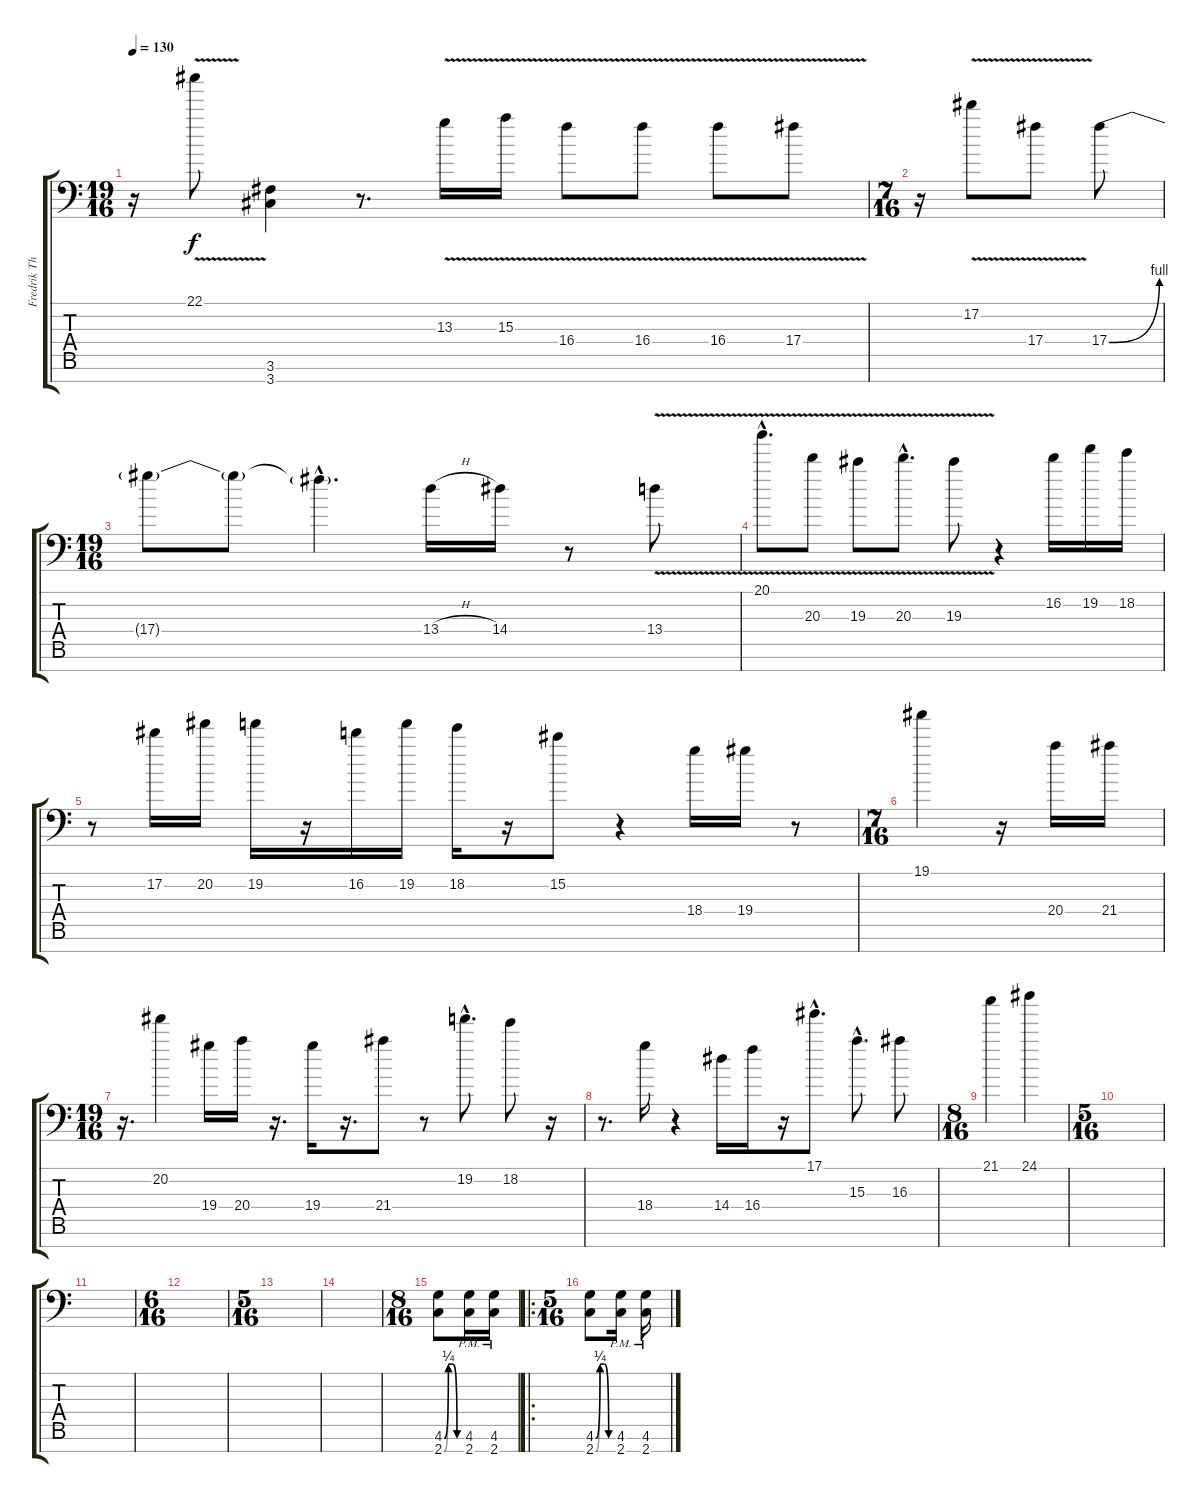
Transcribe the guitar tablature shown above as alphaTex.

\track ("Fredrik Thordendal - Lead Guitar God" "Fredrik Th") {instrument distortionguitar}
\staff {score tabs}
\tuning (Eb4 Bb3 Gb3 Db3 Ab2 Eb2 Bb1) {hide}
\ts (19 16)
\tempo 130
\clef f4
\ks c
r.16{dy f} 22.1{v}.8{volume 12} (3.6 3.7).4{volume 16 instrument pad6metallic} r.8{d} 13.3{v}.16{volume 12 instrument distortionguitar} 15.3{v}.16 16.4{v}.8 16.4{v}.8 16.4{v}.8 17.4{v}.8 |
\ts (7 16)
r.16 17.2{v}.8 17.4{v}.8 17.4{be (bend 0 0 60 4)}.8 |
\ts (19 16)
17.4{t}.8 17.4{t}.8 17.4{hac t}.4{d} 13.4{h}.16 14.4.16 r.8 13.4{v}.8 |
20.1{v hac}.8{d} 20.3{v}.8 19.3{v}.8 20.3{v hac}.8{d} 19.3{v}.8 r.4 16.2.16 19.2.16 18.2.16 |
r.8 17.2.16 20.2.16 19.2.16 r.16 16.2.16 19.2.16 18.2.16 r.16 15.2.8 r.4 18.4.16 19.4.16 r.8 |
\ts (7 16)
19.1.4 r.16 20.4.16 21.4.16 |
\ts (19 16)
r.16{d} 20.2.4 19.4.16 20.4.16 r.16{d} 19.4.16 r.16{d} 21.4.8 r.8 19.2{hac}.8{d} 18.2.8 r.16 |
r.8{d} 18.4.16 r.4 14.4.16 16.4.16 r.16 17.1{hac}.8{d} 15.3{hac}.8{d} 16.3.8 |
\ts (8 16)
21.1.4 24.1.4 |
\ts (5 16)
|
|
\ts (6 16)
|
\ts (5 16)
|
|
\ts (8 16)
(4.6{be (custom 0 0 15 1 30 1 45 0 60 0)} 2.7{be (custom 0 0 15 1 30 1 45 0 60 0)}).8 (4.6{pm} 2.7{pm}).16 (4.6{pm} 2.7{pm}).16 |
\ro
\ts (5 16)
(4.6{be (custom 0 0 15 1 30 1 45 0 60 0)} 2.7{be (custom 0 0 15 1 30 1 45 0 60 0)}).8 (4.6{pm} 2.7{pm}).16 (4.6{pm} 2.7{pm}).16
